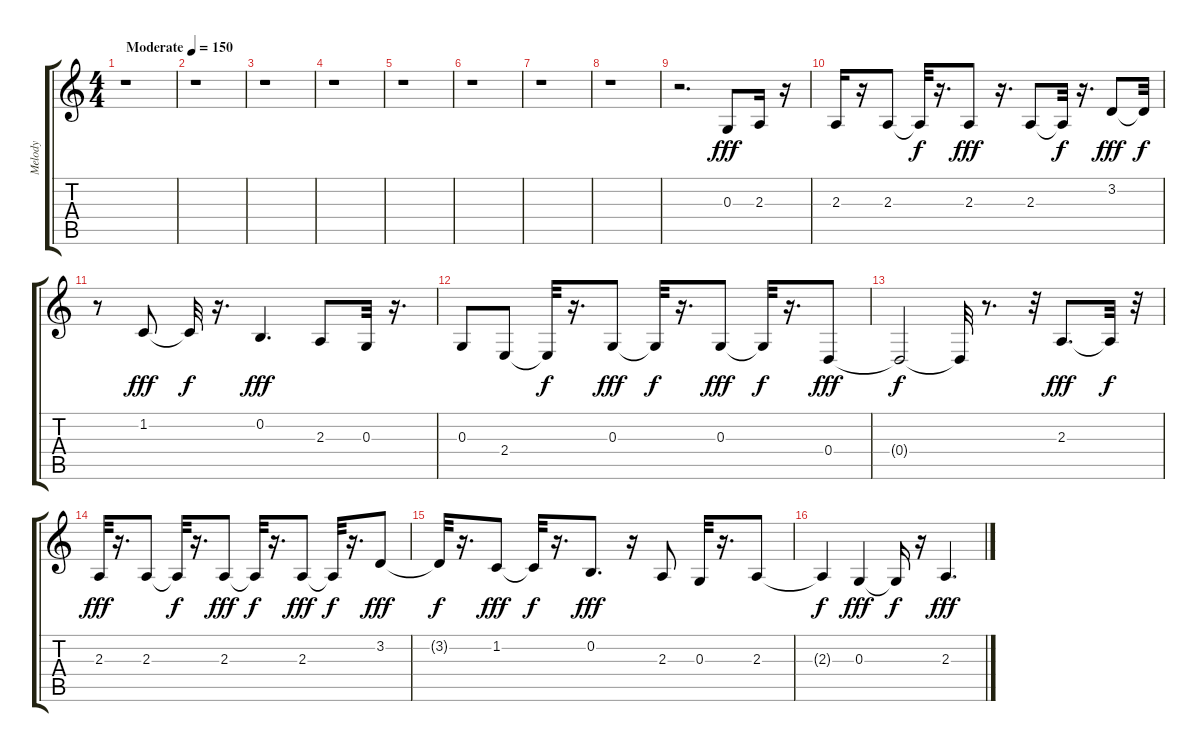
\track ("Melody" "Melody") {instrument oboe}
\staff {score tabs}
\tuning (E4 B3 G3 D3 A2 E2) {hide}
\ts (4 4)
\tempo (150 "Moderate")
\clef g2
\ks c
r.1{dy fff instrument oboe} |
r.1 |
r.1 |
r.1 |
r.1 |
r.1 |
r.1 |
r.1 |
r.2{d} 0.3.8 2.3.16 r.16 |
2.3.16 r.16 2.3.8 2.3{t}.32{dy f} r.16{d} 2.3.8{dy fff} r.16{d} 2.3.8 2.3{t}.32{dy f} r.16{d} 3.2.8{dy fff} 3.2{t}.32{dy f} |
r.8 1.2.8{dy fff} 1.2{t}.32{dy f} r.16{d} 0.2.4{d dy fff} 2.3.8 0.3.32 r.16{d} |
0.3.8 2.4.8 2.4{t}.32{dy f} r.16{d} 0.3.8{dy fff} 0.3{t}.32{dy f} r.16{d} 0.3.8{dy fff} 0.3{t}.32{dy f} r.16{d} 0.4.8{dy fff} |
0.4{t}.2{dy f} 0.4{t}.32 r.8{d} r.32 2.3.8{d dy fff} 2.3{t}.32{dy f} r.32 |
2.3.32{dy fff} r.16{d} 2.3.8 2.3{t}.32{dy f} r.16{d} 2.3.8{dy fff} 2.3{t}.32{dy f} r.16{d} 2.3.8{dy fff} 2.3{t}.32{dy f} r.16{d} 3.2.8{dy fff} |
3.2{t}.32{dy f} r.16{d} 1.2.8{dy fff} 1.2{t}.32{dy f} r.16{d} 0.2.8{d dy fff} r.16 2.3.8 0.3.32 r.16{d} 2.3.8 |
2.3{t}.4{dy f} 0.3.4{dy fff} 0.3{t}.16{dy f} r.16 2.3.4{d dy fff}
